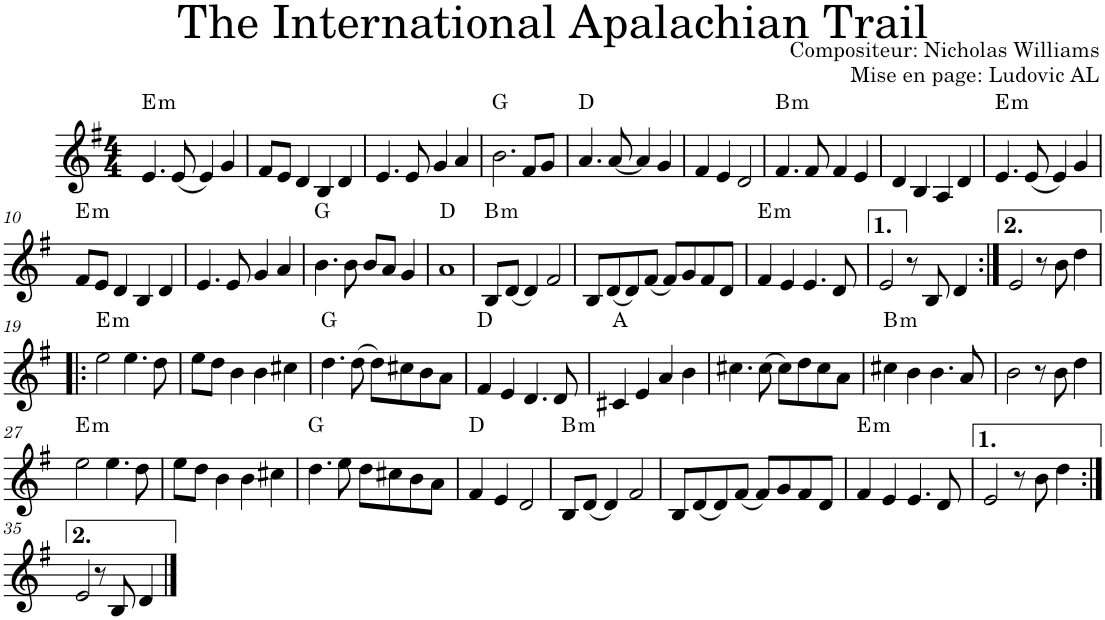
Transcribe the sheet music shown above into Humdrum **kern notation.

**kern	**harte
*part1	*part1
*staff1	*
*I"Violon	*
*I'Vln.	*
*clefG2	*
*k[f#]	*
*M4/4	*
=1	=1
!	!LO:H:kt=m
4.e/	E:min
(8e/	.
4e/)	.
4g/	.
=2	=2
8f#/L	.
8e/J	.
4d/	.
4B/	.
4d/	.
=3	=3
4.e/	.
8e/	.
4g/	.
4a/	.
=4	=4
2.b\	G:maj
8f#/L	.
8g/J	.
=5	=5
4.a/	D:maj
[8a/	.
4a/]	.
4g/	.
=6	=6
4f#/	.
4e/	.
2d/	.
=7	=7
!	!LO:H:kt=m
4.f#/	B:min
8f#/	.
4f#/	.
4e/	.
=8	=8
4d/	.
4B/	.
4A/	.
4d/	.
=9	=9
!	!LO:H:kt=m
4.e/	E:min
(8e/	.
4e/)	.
4g/	.
!!LO:LB:g=z
=10	=10
!	!LO:H:kt=m
8f#/L	E:min
8e/J	.
4d/	.
4B/	.
4d/	.
=11	=11
4.e/	.
8e/	.
4g/	.
4a/	.
=12	=12
4.b\	G:maj
8b\	.
8b/L	.
8a/J	.
4g/	.
=13	=13
1a	D:maj
=14	=14
!	!LO:H:kt=m
8B/L	B:min
(8d/J	.
4d/)	.
2f#/	.
=15	=15
8B/L	.
(8d/	.
8d/)	.
(8f#/J	.
8f#/L)	.
8g/	.
8f#/	.
8d/J	.
=16	=16
!	!LO:H:kt=m
4f#/	E:min
4e/	.
4.e/	.
8d/	.
=17	=17
2e/	.
8r	.
8B/	.
4d/	.
=18:|!	=18:|!
2e/	.
8r	.
8b\	.
4dd\	.
!!LO:LB:g=z
=19!|:	=19!|:
!	!LO:H:kt=m
2ee\	E:min
4.ee\	.
8dd\	.
=20	=20
8ee\L	.
8dd\J	.
4b\	.
4b\	.
4cc#X\	.
=21	=21
4.dd\	G:maj
(8dd\	.
8dd\L)	.
8cc#X\	.
8b\	.
8a\J	.
=22	=22
4f#/	D:maj
4e/	.
4.d/	.
8d/	.
=23	=23
4c#X/	A:maj
4e/	.
4a/	.
4b\	.
=24	=24
4.cc#X\	.
(8cc#\	.
8cc#\L)	.
8dd\	.
8cc#\	.
8a\J	.
=25	=25
!	!LO:H:kt=m
4cc#X\	B:min
4b\	.
4.b\	.
8a/	.
=26	=26
2b\	.
8r	.
8b\	.
4dd\	.
!!LO:LB:g=z
=27	=27
!	!LO:H:kt=m
2ee\	E:min
4.ee\	.
8dd\	.
=28	=28
8ee\L	.
8dd\J	.
4b\	.
4b\	.
4cc#X\	.
=29	=29
4.dd\	G:maj
8ee\	.
8dd\L	.
8cc#X\	.
8b\	.
8a\J	.
=30	=30
4f#/	D:maj
4e/	.
2d/	.
=31	=31
!	!LO:H:kt=m
8B/L	B:min
(8d/J	.
4d/)	.
2f#/	.
=32	=32
8B/L	.
(8d/	.
8d/)	.
(8f#/J	.
8f#/L)	.
8g/	.
8f#/	.
8d/J	.
=33	=33
!	!LO:H:kt=m
4f#/	E:min
4e/	.
4.e/	.
8d/	.
=34	=34
2e/	.
8r	.
8b\	.
4dd\	.
!!LO:LB:g=z
=35:|!	=35:|!
2e/	.
8r	.
8B/	.
4d/	.
==	==
*-	*-
